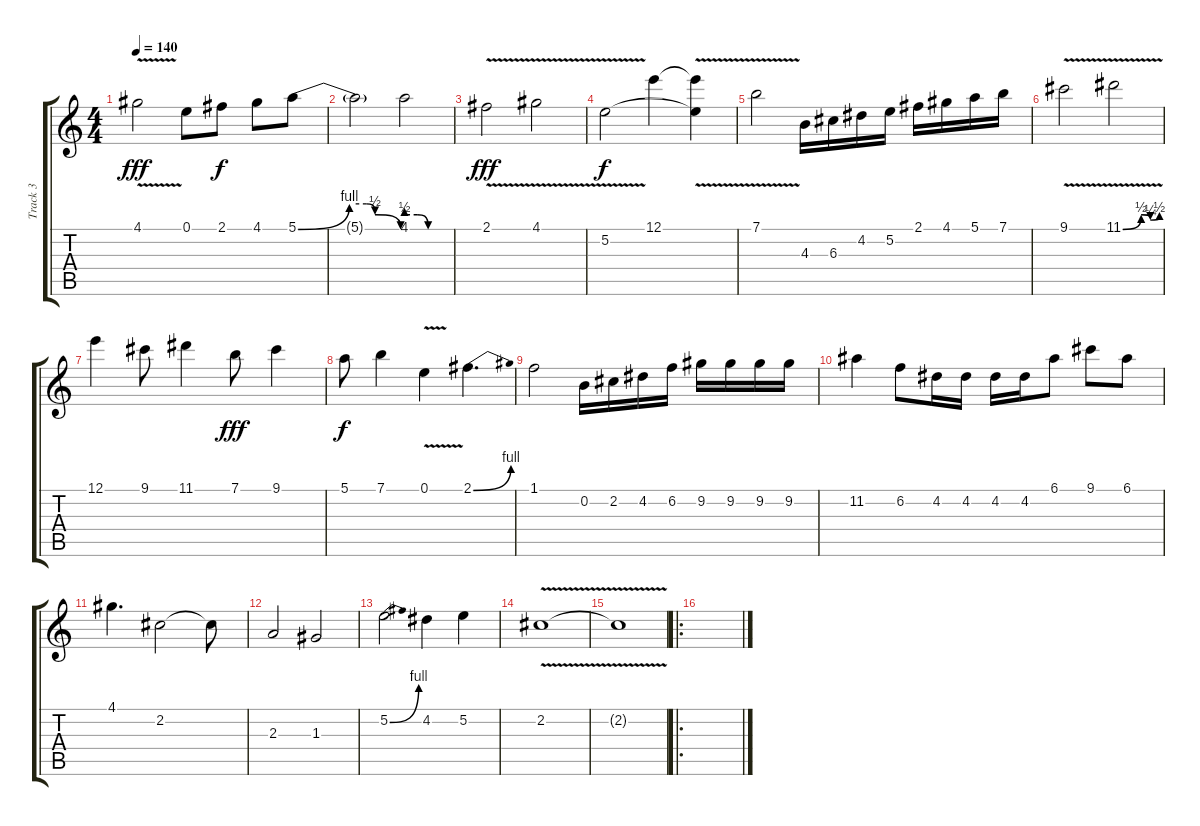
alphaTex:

\track ("Track 3" "Track 3") {instrument electricguitarjazz}
\staff {score tabs}
\tuning (E4 B3 G3 D3 A2 E2) {hide}
\ts (4 4)
\tempo 140
\clef g2
\ks c
4.1{v}.2{dy fff} 0.1.8 2.1.8{dy f} 4.1.8 5.1{be (custom 0 0 30 4 40 4 45 2 60 0)}.8 |
5.1{t}.2 4.1{be (custom 0 2 15 2 30 0 60 0)}.2 |
2.1{v}.2{dy fff} 4.1{v}.2 |
5.2{v}.2{dy f} 12.1.4 (12.1{t} 5.2{t}).4 |
7.1{v}.2 4.3.16 6.3.16 4.2.16 5.2.16 2.1.16 4.1.16 5.1.16 7.1.16 |
9.1{v}.2 11.1{be (custom 0 0 30 2 45 1 60 2) v}.2 |
12.1.4 9.1.8 11.1.4 7.1.8{dy fff} 9.1.4 |
5.1.8{dy f} 7.1.4 0.1{v}.4 2.1{be (bend 0 0 60 4)}.4{d} |
1.1.2 0.2.16 2.2.16 4.2.16 6.2.16 9.2.16 9.2.16 9.2.16 9.2.16 |
11.2.4 6.2.8 4.2.16 4.2.16 4.2.16 4.2.16 6.1.8 9.1.8 6.1.8 |
4.1.4{d} 2.2.2 2.2{t}.8 |
2.3.2 1.3.2 |
5.2{be (bend 0 0 60 4)}.2 4.2.4 5.2.4 |
2.2{v}.1 |
2.2{t}.1 |
\ro
